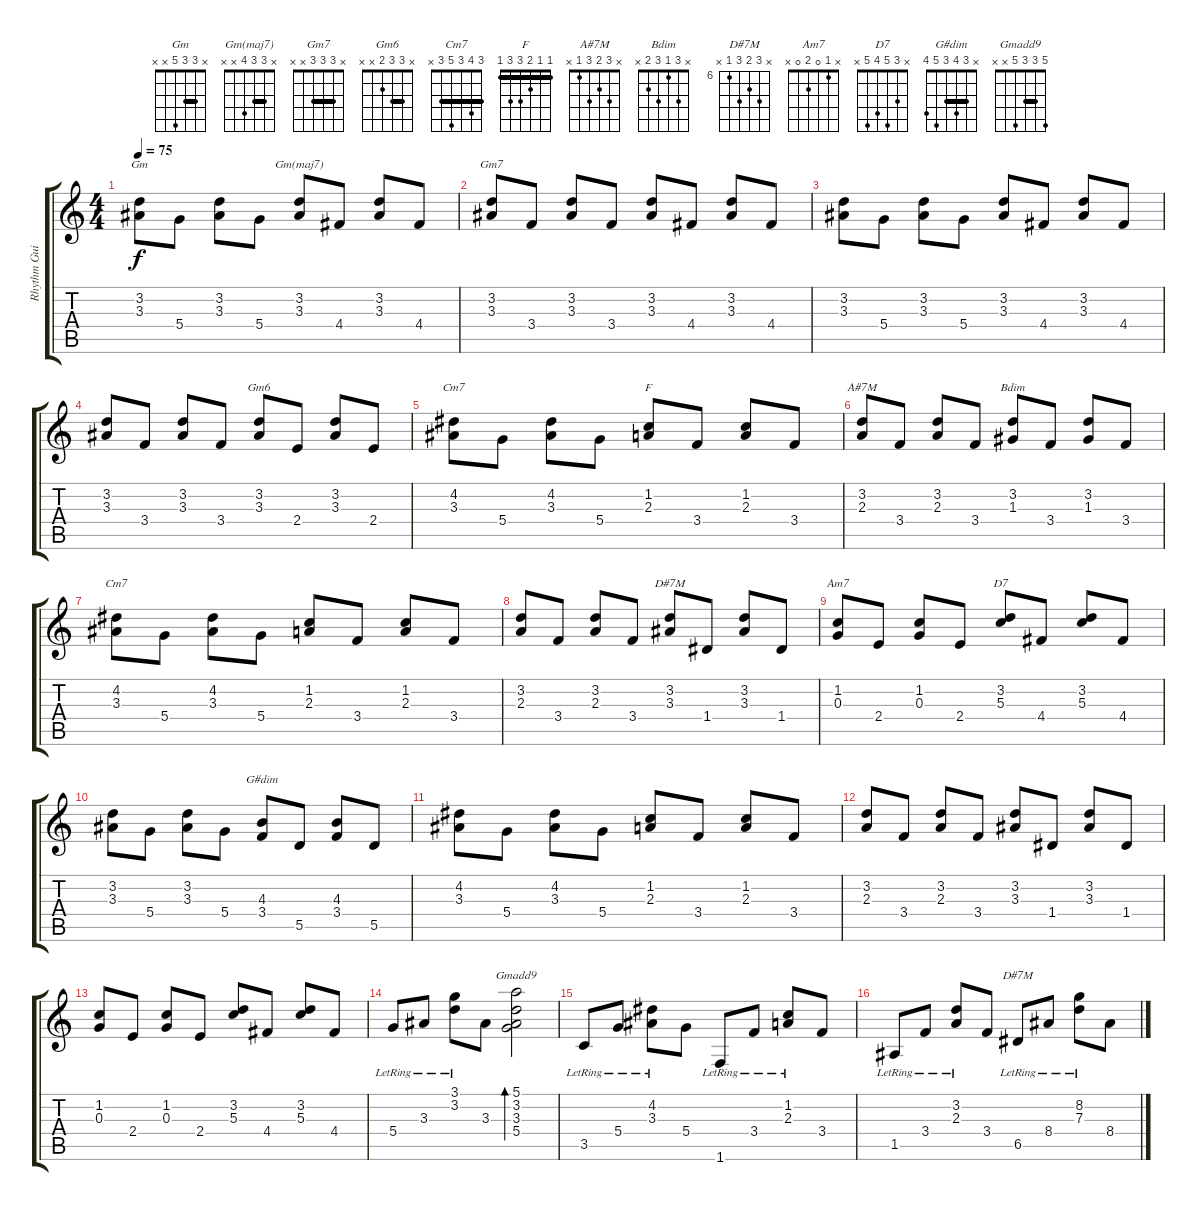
\track ("Rhythm Guit." "Rhythm Gui") {instrument acousticguitarnylon}
\staff {score tabs}
\tuning (E4 B3 G3 D3 A2 E2) {hide}
\chord ("Gm" x 3 3 5 x x) {barre 3}
\chord ("Gm(maj7)" x 3 3 4 x x) {barre 3}
\chord ("Gm7" x 3 3 3 x x) {barre 3}
\chord ("Gm6" x 3 3 2 x x) {barre 3}
\chord ("Cm7" x 4 3 5 3 x) {barre 3}
\chord ("F" 1 1 2 3 3 1) {barre 1}
\chord ("A#7M" x 3 2 3 1 x)
\chord ("Bdim" x 3 1 3 2 x)
\chord ("Cm7" 3 4 3 5 3 x) {barre 3}
\chord ("D#7M" 3 3 3 1 x x) {barre 3}
\chord ("Am7" x 1 0 2 0 x)
\chord ("D7" x 3 5 4 5 x)
\chord ("G#dim" x 3 4 3 5 4) {barre 3}
\chord ("Gmadd9" 5 3 3 5 x x) {barre 3}
\chord ("D#7M" x 8 7 8 6 x) {firstfret 6}
\ts (4 4)
\tempo 75
\clef g2
\ks c
(3.2 3.3).8{ch "Gm" dy f instrument acousticguitarnylon} 5.4.8 (3.2 3.3).8 5.4.8 (3.2 3.3).8{ch "Gm(maj7)"} 4.4.8 (3.2 3.3).8 4.4.8 |
(3.2 3.3).8{ch "Gm7"} 3.4.8 (3.2 3.3).8 3.4.8 (3.2 3.3).8 4.4.8 (3.2 3.3).8 4.4.8 |
(3.2 3.3).8 5.4.8 (3.2 3.3).8 5.4.8 (3.2 3.3).8 4.4.8 (3.2 3.3).8 4.4.8 |
(3.2 3.3).8 3.4.8 (3.2 3.3).8 3.4.8 (3.2 3.3).8{ch "Gm6"} 2.4.8 (3.2 3.3).8 2.4.8 |
(4.2 3.3).8{ch "Cm7"} 5.4.8 (4.2 3.3).8 5.4.8 (1.2 2.3).8{ch "F"} 3.4.8 (1.2 2.3).8 3.4.8 |
(3.2 2.3).8{ch "A#7M"} 3.4.8 (3.2 2.3).8 3.4.8 (3.2 1.3).8{ch "Bdim"} 3.4.8 (3.2 1.3).8 3.4.8 |
(4.2 3.3).8{ch "Cm7"} 5.4.8 (4.2 3.3).8 5.4.8 (1.2 2.3).8 3.4.8 (1.2 2.3).8 3.4.8 |
(3.2 2.3).8 3.4.8 (3.2 2.3).8 3.4.8 (3.2 3.3).8{ch "D#7M"} 1.4.8 (3.2 3.3).8 1.4.8 |
(1.2 0.3).8{ch "Am7"} 2.4.8 (1.2 0.3).8 2.4.8 (3.2 5.3).8{ch "D7"} 4.4.8 (3.2 5.3).8 4.4.8 |
(3.2 3.3).8 5.4.8 (3.2 3.3).8 5.4.8 (4.3 3.4).8{ch "G#dim"} 5.5.8 (4.3 3.4).8 5.5.8 |
(4.2 3.3).8 5.4.8 (4.2 3.3).8 5.4.8 (1.2 2.3).8 3.4.8 (1.2 2.3).8 3.4.8 |
(3.2 2.3).8 3.4.8 (3.2 2.3).8 3.4.8 (3.2 3.3).8 1.4.8 (3.2 3.3).8 1.4.8 |
(1.2 0.3).8 2.4.8 (1.2 0.3).8 2.4.8 (3.2 5.3).8 4.4.8 (3.2 5.3).8 4.4.8 |
5.4{lr}.8 3.3{lr}.8 (3.1{lr} 3.2{lr}).8 3.3.8 (5.1 3.2 3.3 5.4).2{bd 60 ch "Gmadd9"} |
3.5{lr}.8 5.4{lr}.8 (4.2{lr} 3.3{lr}).8 5.4.8 1.6{lr}.8 3.4{lr}.8 (1.2{lr} 2.3{lr}).8 3.4.8 |
1.5{lr}.8 3.4{lr}.8 (3.2{lr} 2.3{lr}).8 3.4.8 6.5{lr}.8{ch "D#7M"} 8.4{lr}.8 (8.2{lr} 7.3{lr}).8 8.4.8
